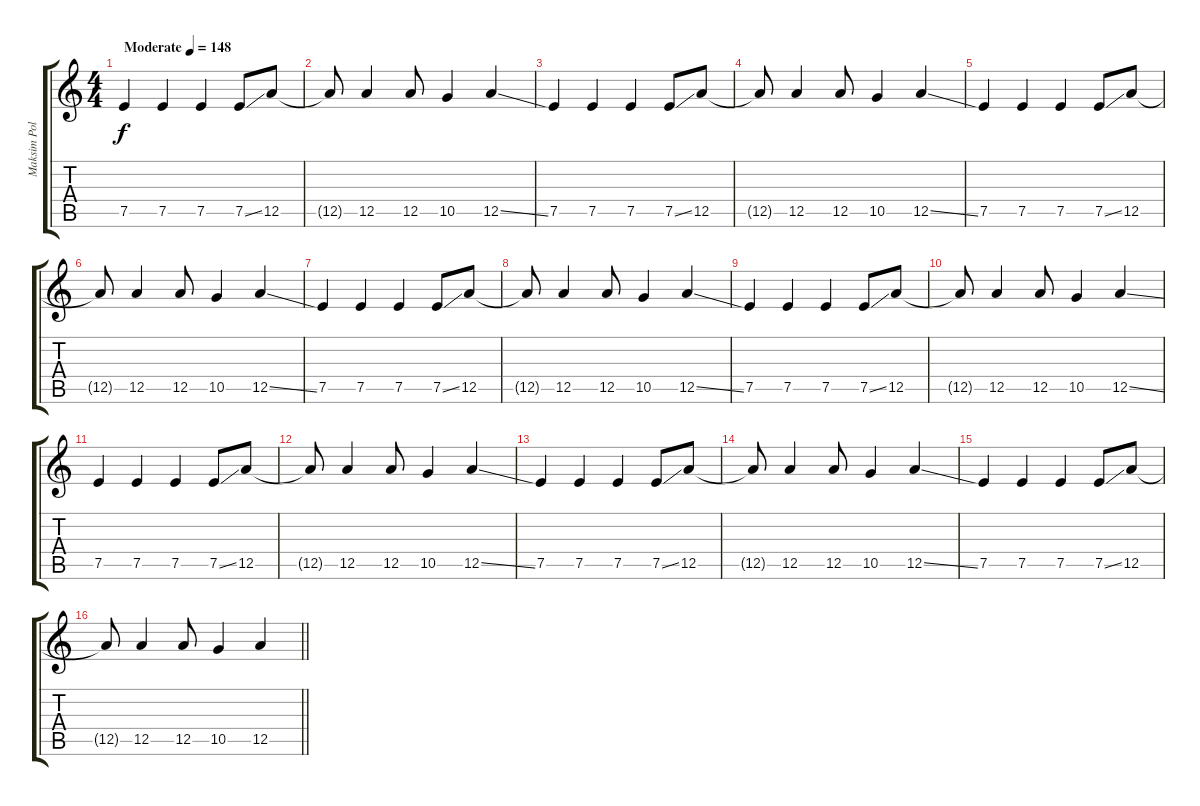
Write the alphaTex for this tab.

\track ("Maksim Polivanov" "Maksim Pol") {instrument electricguitarjazz}
\staff {score tabs}
\tuning (E4 B3 G3 D3 A2 E2) {hide}
\ts (4 4)
\tempo (148 "Moderate")
\clef g2
\ks c
7.5.4{dy f instrument electricguitarjazz} 7.5.4 7.5.4 7.5{ss}.8 12.5.8 |
12.5{t}.8 12.5.4 12.5.8 10.5.4 12.5{ss}.4 |
7.5.4 7.5.4 7.5.4 7.5{ss}.8 12.5.8 |
12.5{t}.8 12.5.4 12.5.8 10.5.4 12.5{ss}.4 |
7.5.4 7.5.4 7.5.4 7.5{ss}.8 12.5.8 |
12.5{t}.8 12.5.4 12.5.8 10.5.4 12.5{ss}.4 |
7.5.4 7.5.4 7.5.4 7.5{ss}.8 12.5.8 |
12.5{t}.8 12.5.4 12.5.8 10.5.4 12.5{ss}.4 |
7.5.4 7.5.4 7.5.4 7.5{ss}.8 12.5.8 |
12.5{t}.8 12.5.4 12.5.8 10.5.4 12.5{ss}.4 |
7.5.4 7.5.4 7.5.4 7.5{ss}.8 12.5.8 |
12.5{t}.8 12.5.4 12.5.8 10.5.4 12.5{ss}.4 |
7.5.4 7.5.4 7.5.4 7.5{ss}.8 12.5.8 |
12.5{t}.8 12.5.4 12.5.8 10.5.4 12.5{ss}.4 |
7.5.4 7.5.4 7.5.4 7.5{ss}.8 12.5.8 |
\barLineRight lightlight
12.5{t}.8 12.5.4 12.5.8 10.5.4 12.5{ss}.4
